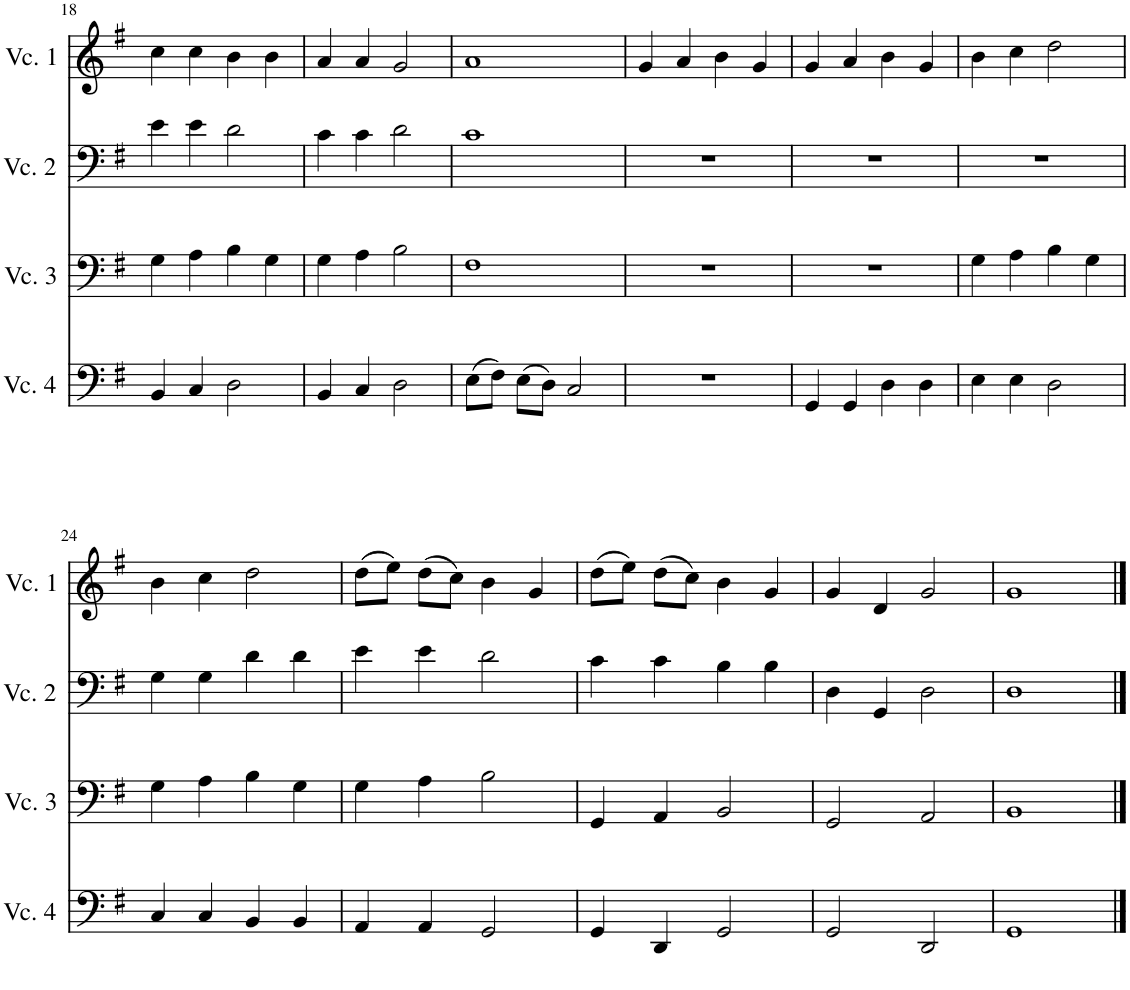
**kern	**kern	**kern	**kern
*part4	*part3	*part2	*part1
*staff4	*staff3	*staff2	*staff1
*I"Cello 4	*I"Cello 3	*I"Cello 2	*I"Cello 1
!!LO:PB:g=z
*clefF4	*clefF4	*clefF4	*clefG2
*k[f#]	*k[f#]	*k[f#]	*k[f#]
*M4/4	*M4/4	*M4/4	*M4/4
=18	=18	=18	=18
4BB/	4G\	4e\	4cc\
4C/	4A\	4e\	4cc\
2D\	4B\	2d\	4b\
.	4G\	.	4b\
=19	=19	=19	=19
4BB/	4G\	4c\	4a/
4C/	4A\	4c\	4a/
2D\	2B\	2d\	2g/
=20	=20	=20	=20
(8E\L	1F#	1c	1a
8F#\J)	.	.	.
(8E\L	.	.	.
8D\J)	.	.	.
2C/	.	.	.
=21	=21	=21	=21
1r	1r	1r	4g/
.	.	.	4a/
.	.	.	4b\
.	.	.	4g/
=22	=22	=22	=22
4GG/	1r	1r	4g/
4GG/	.	.	4a/
4D\	.	.	4b\
4D\	.	.	4g/
=23	=23	=23	=23
4E\	4G\	1r	4b\
4E\	4A\	.	4cc\
2D\	4B\	.	2dd\
.	4G\	.	.
!!LO:LB:g=z
=24	=24	=24	=24
4C/	4G\	4G\	4b\
4C/	4A\	4G\	4cc\
4BB/	4B\	4d\	2dd\
4BB/	4G\	4d\	.
=25	=25	=25	=25
4AA/	4G\	4e\	(8dd\L
.	.	.	8ee\J)
4AA/	4A\	4e\	(8dd\L
.	.	.	8cc\J)
2GG/	2B\	2d\	4b\
.	.	.	4g/
=26	=26	=26	=26
4GG/	4GG/	4c\	(8dd\L
.	.	.	8ee\J)
4DD/	4AA/	4c\	(8dd\L
.	.	.	8cc\J)
2GG/	2BB/	4B\	4b\
.	.	4B\	4g/
=27	=27	=27	=27
2GG/	2GG/	4D\	4g/
.	.	4GG/	4d/
2DD/	2AA/	2D\	2g/
=28	=28	=28	=28
1GG	1BB	1D	1g
==	==	==	==
*-	*-	*-	*-
